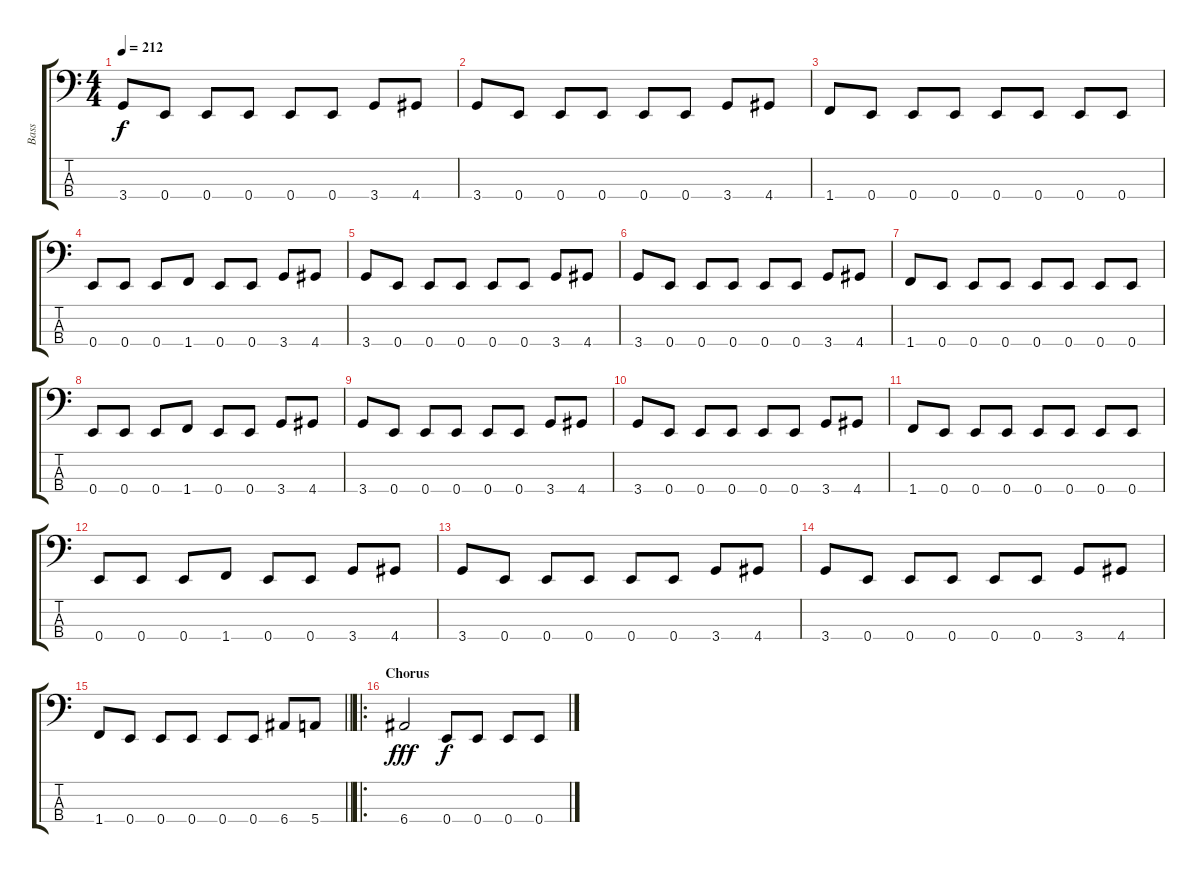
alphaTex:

\track ("Bass" "Bass") {instrument electricbasspick}
\staff {score tabs}
\tuning (G2 D2 A1 E1) {hide}
\ts (4 4)
\tempo 212
\clef f4
\ks c
3.4.8{dy f} 0.4.8 0.4.8 0.4.8 0.4.8 0.4.8 3.4.8 4.4.8 |
3.4.8 0.4.8 0.4.8 0.4.8 0.4.8 0.4.8 3.4.8 4.4.8 |
1.4.8 0.4.8 0.4.8 0.4.8 0.4.8 0.4.8 0.4.8 0.4.8 |
0.4.8 0.4.8 0.4.8 1.4.8 0.4.8 0.4.8 3.4.8 4.4.8 |
3.4.8 0.4.8 0.4.8 0.4.8 0.4.8 0.4.8 3.4.8 4.4.8 |
3.4.8 0.4.8 0.4.8 0.4.8 0.4.8 0.4.8 3.4.8 4.4.8 |
1.4.8 0.4.8 0.4.8 0.4.8 0.4.8 0.4.8 0.4.8 0.4.8 |
0.4.8 0.4.8 0.4.8 1.4.8 0.4.8 0.4.8 3.4.8 4.4.8 |
3.4.8 0.4.8 0.4.8 0.4.8 0.4.8 0.4.8 3.4.8 4.4.8 |
3.4.8 0.4.8 0.4.8 0.4.8 0.4.8 0.4.8 3.4.8 4.4.8 |
1.4.8 0.4.8 0.4.8 0.4.8 0.4.8 0.4.8 0.4.8 0.4.8 |
0.4.8 0.4.8 0.4.8 1.4.8 0.4.8 0.4.8 3.4.8 4.4.8 |
3.4.8 0.4.8 0.4.8 0.4.8 0.4.8 0.4.8 3.4.8 4.4.8 |
3.4.8 0.4.8 0.4.8 0.4.8 0.4.8 0.4.8 3.4.8 4.4.8 |
\barLineRight lightlight
1.4.8 0.4.8 0.4.8 0.4.8 0.4.8 0.4.8 6.4.8 5.4.8 |
\ro
\section ("" "Chorus")
6.4.2{dy fff} 0.4.8{dy f} 0.4.8 0.4.8 0.4.8
